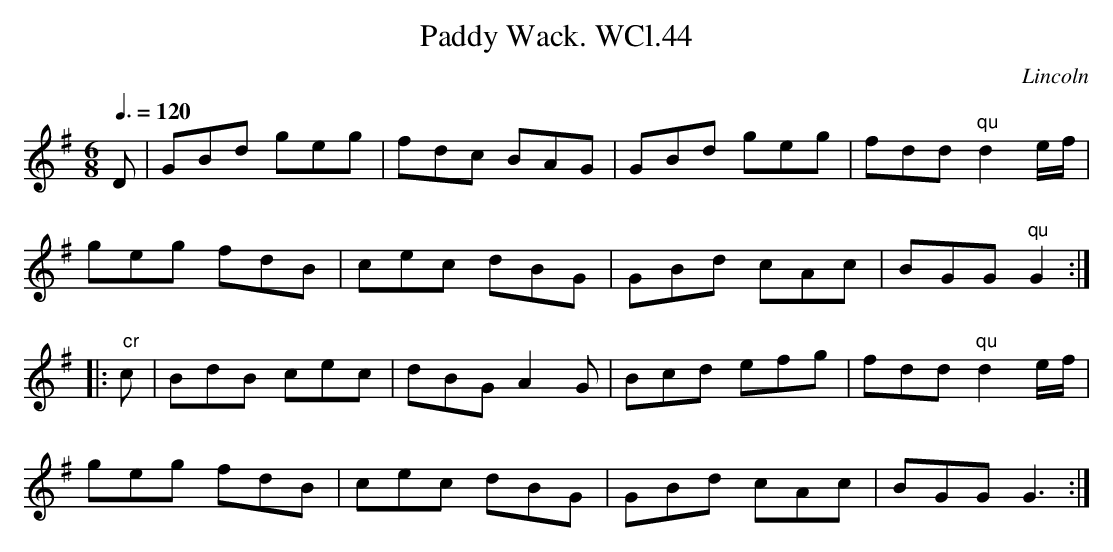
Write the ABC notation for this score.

X:1
T:Paddy Wack. WCl.44
M:6/8
L:1/8
Q:3/8=120
O:Lincoln
K:G
D|GBd geg|fdc BAG|GBd geg|fdd"qu"d2 e/f/|!
geg fdB|cec dBG|GBd cAc|BGG"qu"G2:|!
|:" cr"c|BdB cec|dBG A2G|Bcd efg|fdd"qu"d2 e/f/|!
geg fdB|cec dBG|GBd cAc|BGG G3:|
